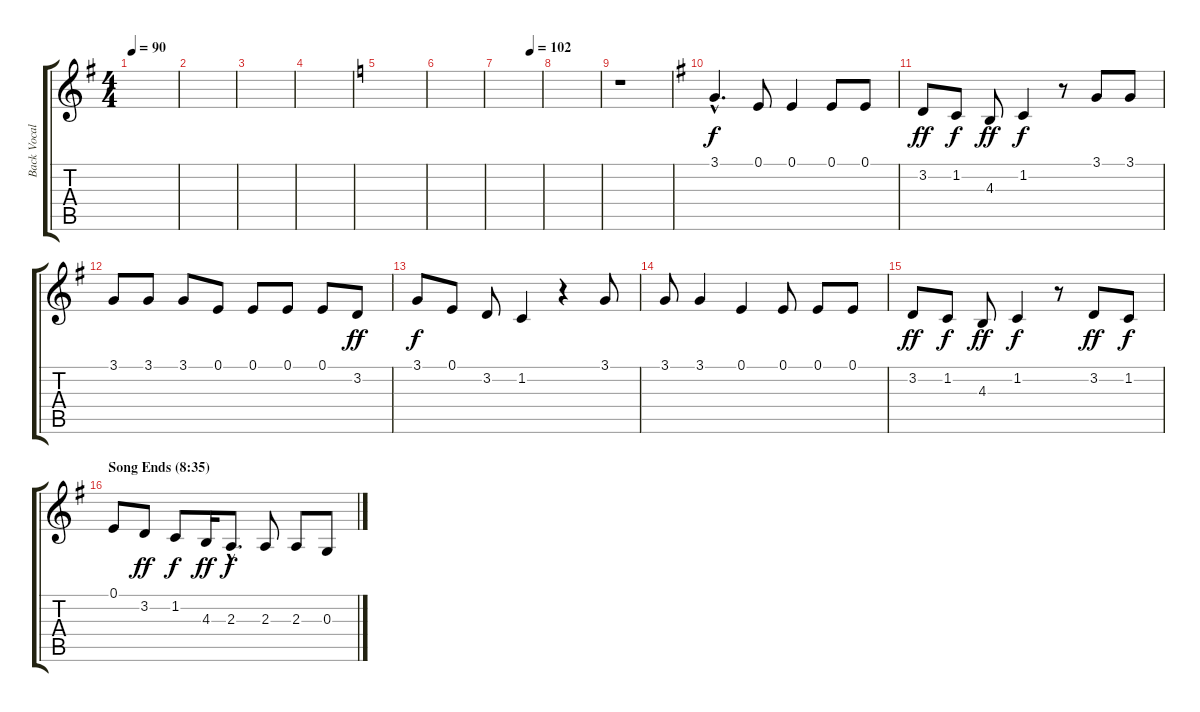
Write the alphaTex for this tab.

\track ("Back Vocals" "Back Vocal") {instrument piccolo}
\staff {score tabs}
\tuning (E4 B3 G3 D3 A2 E2) {hide}
\ts (4 4)
\tempo 90
\clef g2
\ks g
|
|
|
|
\ks c
|
|
\tempo (102 0.75)
|
|
r.1 |
\ks g
3.1{hac}.4{d} 0.1.8 0.1.4 0.1.8 0.1.8 |
3.2.8{dy ff} 1.2.8{dy f} 4.3.8{dy ff} 1.2.4{dy f} r.8 3.1.8 3.1.8 |
3.1.8 3.1.8 3.1.8 0.1.8 0.1.8 0.1.8 0.1.8 3.2.8{dy ff} |
3.1.8{dy f} 0.1.8 3.2.8 1.2.4 r.4 3.1.8 |
3.1.8 3.1.4 0.1.4 0.1.8 0.1.8 0.1.8 |
3.2.8{dy ff} 1.2.8{dy f} 4.3.8{dy ff} 1.2.4{dy f} r.8 3.2.8{dy ff} 1.2.8{dy f} |
\section ("" "Song Ends (8:35)")
0.1.8 3.2.8{dy ff} 1.2.8{dy f} 4.3.16{dy ff} 2.3{hac}.8{d dy f} 2.3.8 2.3.8 0.3.8
